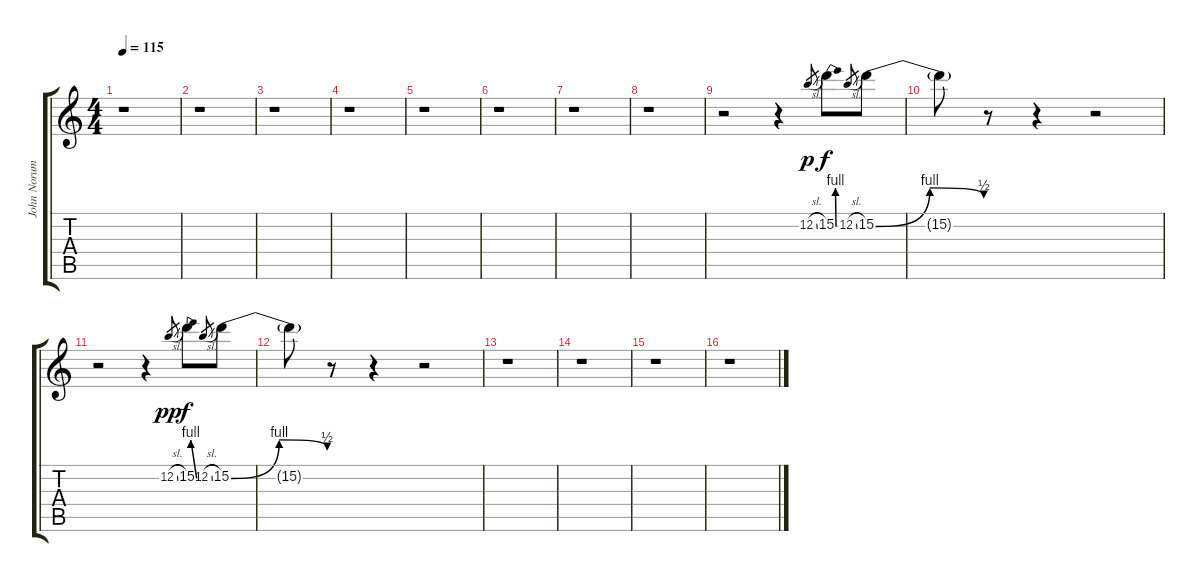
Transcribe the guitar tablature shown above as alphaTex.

\track ("John Norum ( Solo )" "John Norum") {instrument overdrivenguitar}
\staff {score tabs}
\tuning (E4 B3 G3 D3 A2 E2) {hide}
\ts (4 4)
\tempo 115
\clef g2
\ks c
r.1{dy p instrument overdrivenguitar} |
r.1 |
r.1 |
r.1 |
r.1 |
r.1 |
r.1 |
r.1 |
r.2 r.4 12.2{sl}.8{gr} 15.2{be (bend 0 0 60 4)}.8{dy f} 12.2{sl}.8{gr} 15.2{be (bendrelease 0 0 30 4 55 4 60 2)}.8 |
15.2{t}.8 r.8 r.4 r.2 |
r.2 r.4 12.2{sl}.8{gr dy pp} 15.2{be (bend 0 0 60 4)}.8{dy f} 12.2{sl}.8{gr} 15.2{be (bendrelease 0 0 30 4 56 4 60 2)}.8 |
15.2{t}.8 r.8 r.4 r.2 |
r.1 |
r.1 |
r.1 |
r.1
